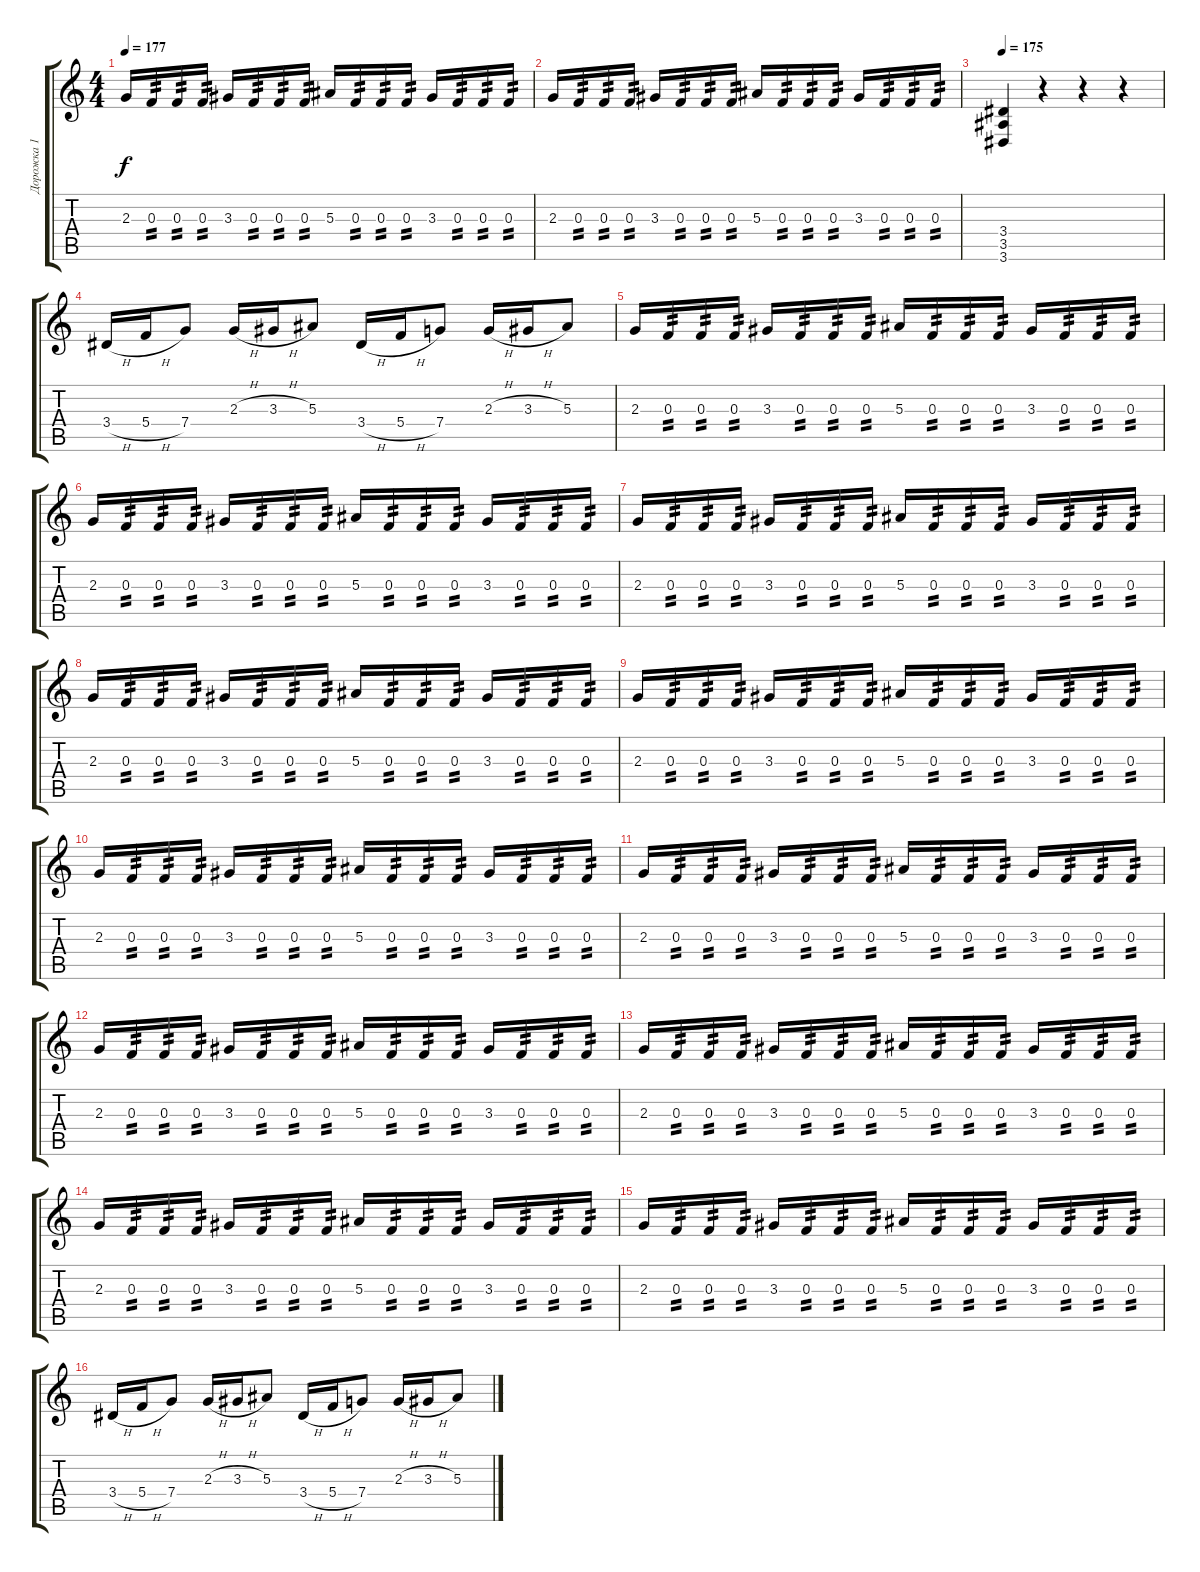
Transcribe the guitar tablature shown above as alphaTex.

\track ("Дорожка 1" "Дорожка 1") {instrument overdrivenguitar}
\staff {score tabs}
\tuning (D4 A3 F3 C3 G2 C2) {hide}
\ts (4 4)
\tempo 177
\clef g2
\ks c
2.3.16{dy f} 0.3.16{tp 2} 0.3.16{tp 2} 0.3.16{tp 2} 3.3.16 0.3.16{tp 2} 0.3.16{tp 2} 0.3.16{tp 2} 5.3.16 0.3.16{tp 2} 0.3.16{tp 2} 0.3.16{tp 2} 3.3.16 0.3.16{tp 2} 0.3.16{tp 2} 0.3.16{tp 2} |
2.3.16 0.3.16{tp 2} 0.3.16{tp 2} 0.3.16{tp 2} 3.3.16 0.3.16{tp 2} 0.3.16{tp 2} 0.3.16{tp 2} 5.3.16 0.3.16{tp 2} 0.3.16{tp 2} 0.3.16{tp 2} 3.3.16 0.3.16{tp 2} 0.3.16{tp 2} 0.3.16{tp 2} |
\tempo 175
(3.4 3.5 3.6).4 r.4 r.4 r.4 |
3.4{h}.16 5.4{h}.16 7.4.8 2.3{h}.16 3.3{h}.16 5.3.8 3.4{h}.16 5.4{h}.16 7.4.8 2.3{h}.16 3.3{h}.16 5.3.8 |
2.3.16 0.3.16{tp 2} 0.3.16{tp 2} 0.3.16{tp 2} 3.3.16 0.3.16{tp 2} 0.3.16{tp 2} 0.3.16{tp 2} 5.3.16 0.3.16{tp 2} 0.3.16{tp 2} 0.3.16{tp 2} 3.3.16 0.3.16{tp 2} 0.3.16{tp 2} 0.3.16{tp 2} |
2.3.16 0.3.16{tp 2} 0.3.16{tp 2} 0.3.16{tp 2} 3.3.16 0.3.16{tp 2} 0.3.16{tp 2} 0.3.16{tp 2} 5.3.16 0.3.16{tp 2} 0.3.16{tp 2} 0.3.16{tp 2} 3.3.16 0.3.16{tp 2} 0.3.16{tp 2} 0.3.16{tp 2} |
2.3.16 0.3.16{tp 2} 0.3.16{tp 2} 0.3.16{tp 2} 3.3.16 0.3.16{tp 2} 0.3.16{tp 2} 0.3.16{tp 2} 5.3.16 0.3.16{tp 2} 0.3.16{tp 2} 0.3.16{tp 2} 3.3.16 0.3.16{tp 2} 0.3.16{tp 2} 0.3.16{tp 2} |
2.3.16 0.3.16{tp 2} 0.3.16{tp 2} 0.3.16{tp 2} 3.3.16 0.3.16{tp 2} 0.3.16{tp 2} 0.3.16{tp 2} 5.3.16 0.3.16{tp 2} 0.3.16{tp 2} 0.3.16{tp 2} 3.3.16 0.3.16{tp 2} 0.3.16{tp 2} 0.3.16{tp 2} |
2.3.16 0.3.16{tp 2} 0.3.16{tp 2} 0.3.16{tp 2} 3.3.16 0.3.16{tp 2} 0.3.16{tp 2} 0.3.16{tp 2} 5.3.16 0.3.16{tp 2} 0.3.16{tp 2} 0.3.16{tp 2} 3.3.16 0.3.16{tp 2} 0.3.16{tp 2} 0.3.16{tp 2} |
2.3.16 0.3.16{tp 2} 0.3.16{tp 2} 0.3.16{tp 2} 3.3.16 0.3.16{tp 2} 0.3.16{tp 2} 0.3.16{tp 2} 5.3.16 0.3.16{tp 2} 0.3.16{tp 2} 0.3.16{tp 2} 3.3.16 0.3.16{tp 2} 0.3.16{tp 2} 0.3.16{tp 2} |
2.3.16 0.3.16{tp 2} 0.3.16{tp 2} 0.3.16{tp 2} 3.3.16 0.3.16{tp 2} 0.3.16{tp 2} 0.3.16{tp 2} 5.3.16 0.3.16{tp 2} 0.3.16{tp 2} 0.3.16{tp 2} 3.3.16 0.3.16{tp 2} 0.3.16{tp 2} 0.3.16{tp 2} |
2.3.16 0.3.16{tp 2} 0.3.16{tp 2} 0.3.16{tp 2} 3.3.16 0.3.16{tp 2} 0.3.16{tp 2} 0.3.16{tp 2} 5.3.16 0.3.16{tp 2} 0.3.16{tp 2} 0.3.16{tp 2} 3.3.16 0.3.16{tp 2} 0.3.16{tp 2} 0.3.16{tp 2} |
2.3.16 0.3.16{tp 2} 0.3.16{tp 2} 0.3.16{tp 2} 3.3.16 0.3.16{tp 2} 0.3.16{tp 2} 0.3.16{tp 2} 5.3.16 0.3.16{tp 2} 0.3.16{tp 2} 0.3.16{tp 2} 3.3.16 0.3.16{tp 2} 0.3.16{tp 2} 0.3.16{tp 2} |
2.3.16 0.3.16{tp 2} 0.3.16{tp 2} 0.3.16{tp 2} 3.3.16 0.3.16{tp 2} 0.3.16{tp 2} 0.3.16{tp 2} 5.3.16 0.3.16{tp 2} 0.3.16{tp 2} 0.3.16{tp 2} 3.3.16 0.3.16{tp 2} 0.3.16{tp 2} 0.3.16{tp 2} |
2.3.16 0.3.16{tp 2} 0.3.16{tp 2} 0.3.16{tp 2} 3.3.16 0.3.16{tp 2} 0.3.16{tp 2} 0.3.16{tp 2} 5.3.16 0.3.16{tp 2} 0.3.16{tp 2} 0.3.16{tp 2} 3.3.16 0.3.16{tp 2} 0.3.16{tp 2} 0.3.16{tp 2} |
3.4{h}.16 5.4{h}.16 7.4.8 2.3{h}.16 3.3{h}.16 5.3.8 3.4{h}.16 5.4{h}.16 7.4.8 2.3{h}.16 3.3{h}.16 5.3.8
